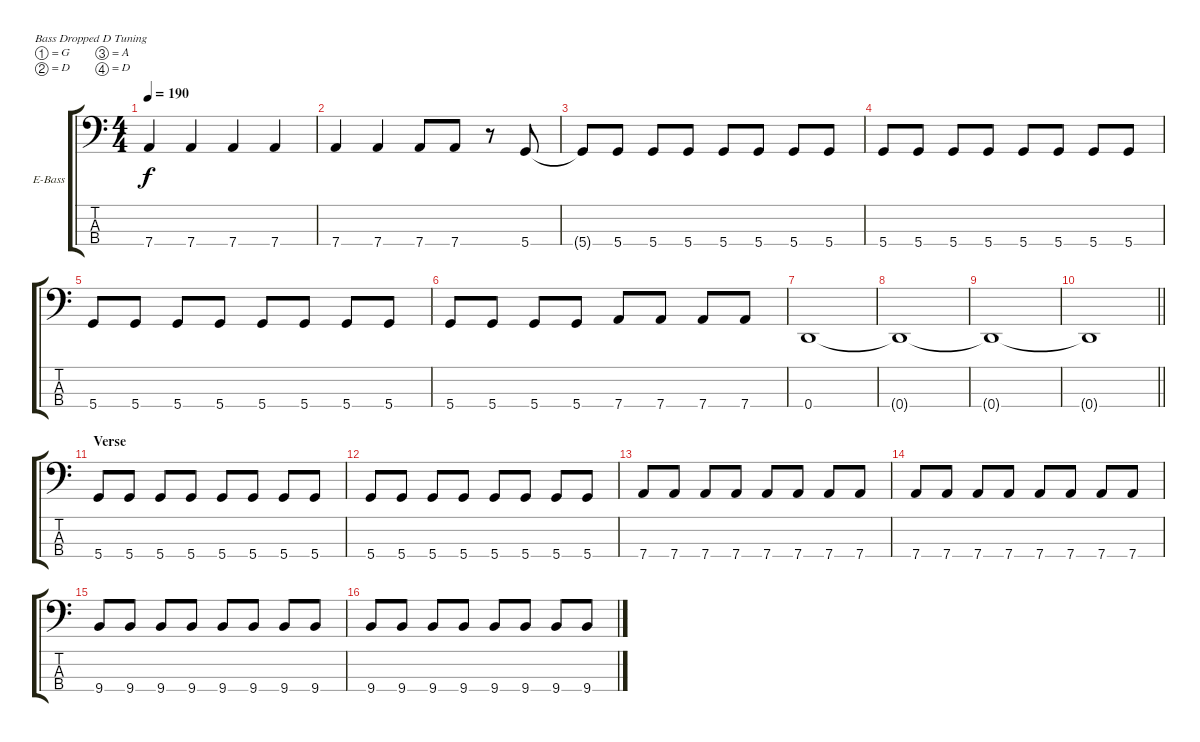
\bracketExtendMode groupsimilarinstruments
\firstSystemTrackNameOrientation horizontal
\otherSystemsTrackNameOrientation horizontal
\track ("Zack" "E-Bass") {instrument electricbassfinger}
\staff {score tabs}
\tuning (G2 D2 A1 D1)
\ts (4 4)
\tempo 190
\clef f4
\ks c
7.4.4{dy f} 7.4.4 7.4.4 7.4.4 |
7.4.4 7.4.4 7.4.8 7.4.8 r.8 5.4.8 |
5.4{t}.8 5.4.8 5.4.8 5.4.8 5.4.8 5.4.8 5.4.8 5.4.8 |
5.4.8 5.4.8 5.4.8 5.4.8 5.4.8 5.4.8 5.4.8 5.4.8 |
5.4.8 5.4.8 5.4.8 5.4.8 5.4.8 5.4.8 5.4.8 5.4.8 |
5.4.8 5.4.8 5.4.8 5.4.8 7.4.8 7.4.8 7.4.8 7.4.8 |
0.4.1 |
0.4{t}.1 |
0.4{t}.1 |
\barLineRight lightlight
0.4{t}.1 |
\section ("" "Verse")
5.4.8 5.4.8 5.4.8 5.4.8 5.4.8 5.4.8 5.4.8 5.4.8 |
5.4.8 5.4.8 5.4.8 5.4.8 5.4.8 5.4.8 5.4.8 5.4.8 |
7.4.8 7.4.8 7.4.8 7.4.8 7.4.8 7.4.8 7.4.8 7.4.8 |
7.4.8 7.4.8 7.4.8 7.4.8 7.4.8 7.4.8 7.4.8 7.4.8 |
9.4.8 9.4.8 9.4.8 9.4.8 9.4.8 9.4.8 9.4.8 9.4.8 |
9.4.8 9.4.8 9.4.8 9.4.8 9.4.8 9.4.8 9.4.8 9.4.8
